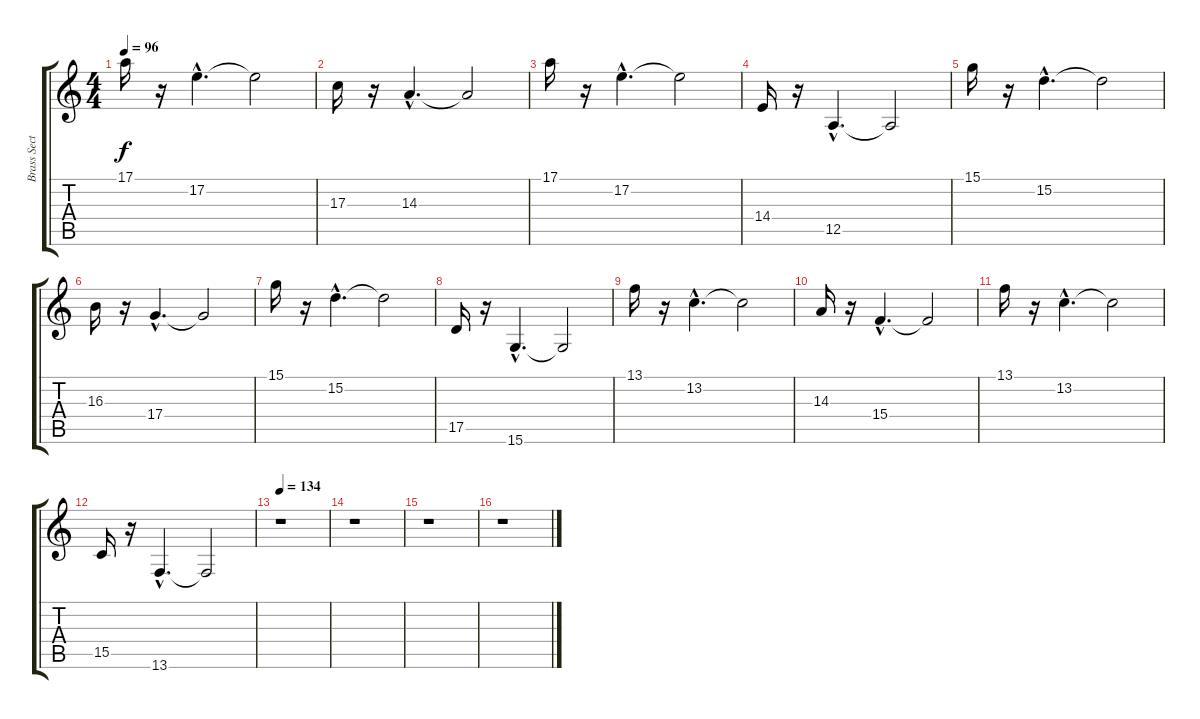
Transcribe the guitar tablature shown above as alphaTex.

\track ("Brass Section" "Brass Sect") {instrument brasssection}
\staff {score tabs}
\tuning (E4 B3 G3 D3 A2 E2) {hide}
\ts (4 4)
\tempo 96
\clef g2
\ks c
17.1.16{dy f} r.16 17.2{hac}.4{d} 17.2{t}.2 |
17.3.16 r.16 14.3{hac}.4{d} 14.3{t}.2 |
17.1.16 r.16 17.2{hac}.4{d} 17.2{t}.2 |
14.4.16 r.16 12.5{hac}.4{d} 12.5{t}.2 |
15.1.16 r.16 15.2{hac}.4{d} 15.2{t}.2 |
16.3.16 r.16 17.4{hac}.4{d} 17.4{t}.2 |
15.1.16 r.16 15.2{hac}.4{d} 15.2{t}.2 |
17.5.16 r.16 15.6{hac}.4{d} 15.6{t}.2 |
13.1.16 r.16 13.2{hac}.4{d} 13.2{t}.2 |
14.3.16 r.16 15.4{hac}.4{d} 15.4{t}.2 |
13.1.16 r.16 13.2{hac}.4{d} 13.2{t}.2 |
15.5.16 r.16 13.6{hac}.4{d} 13.6{t}.2 |
\tempo 134
r.1 |
r.1 |
r.1 |
r.1
